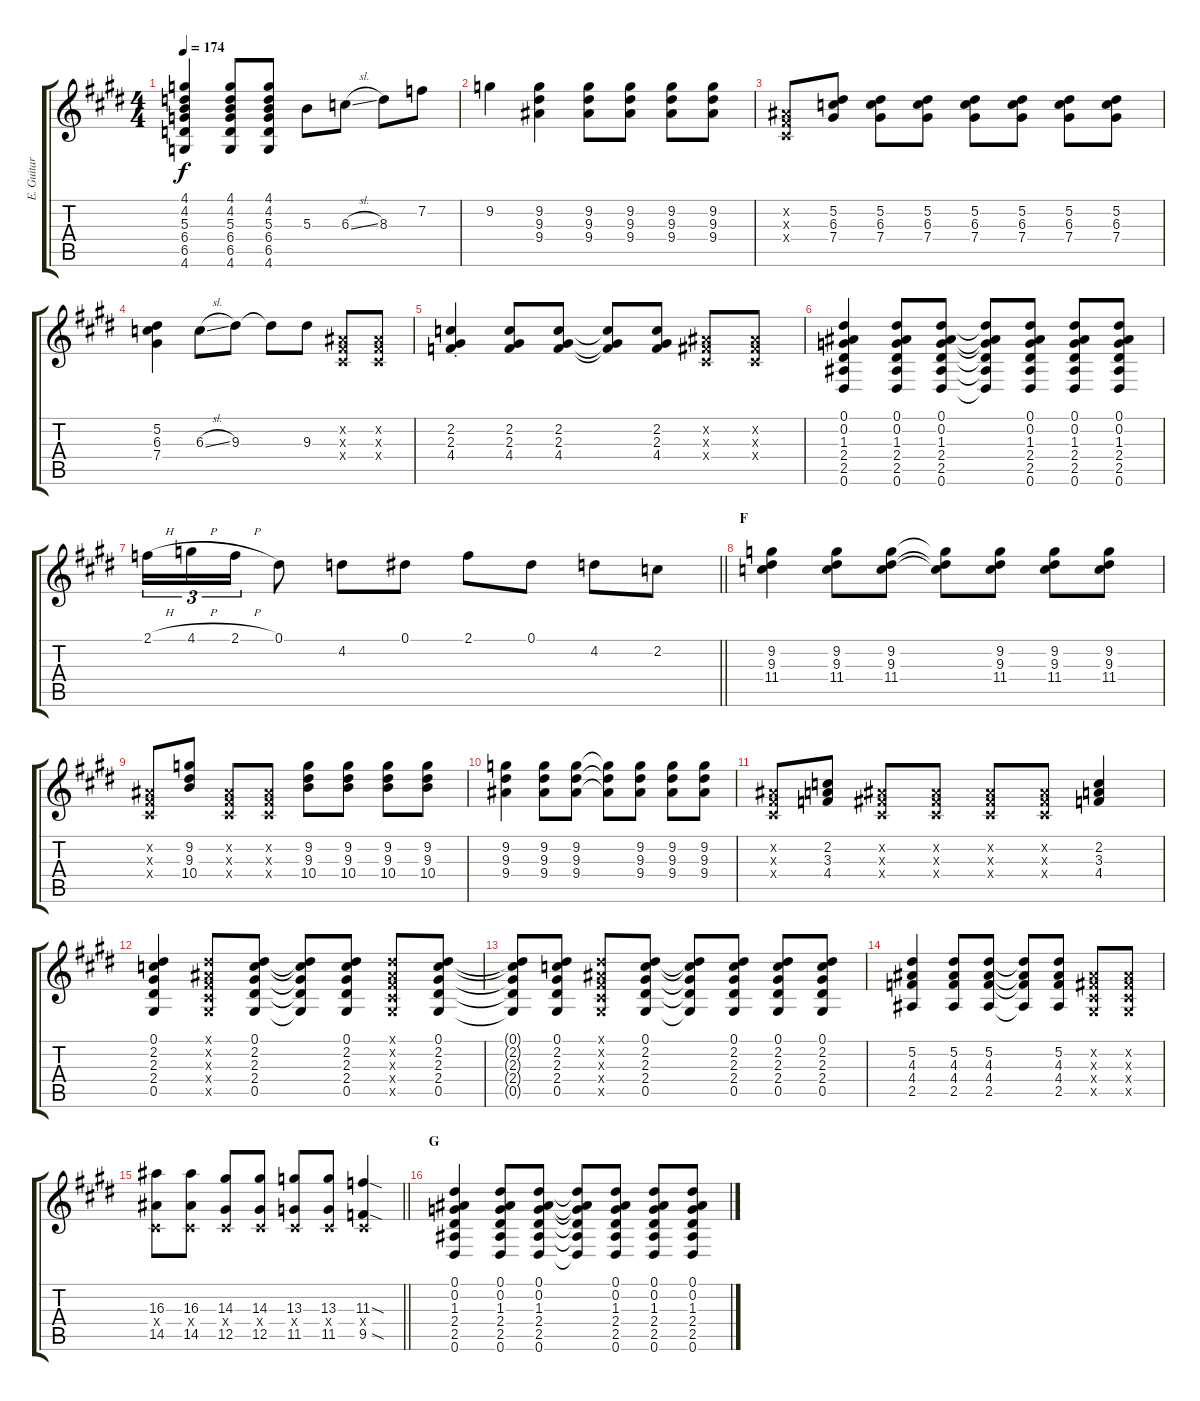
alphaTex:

\track ("E. Guitar II" "E. Guitar ") {instrument overdrivenguitar}
\staff {score tabs}
\tuning (Eb4 Bb3 Gb3 Db3 Ab2 Eb2) {hide}
\ts (4 4)
\tempo 174
\clef g2
\ks e
(4.1 4.2 5.3 6.4 6.5 4.6).4{dy f} (4.1 4.2 5.3 6.4 6.5 4.6).8 (4.1 4.2 5.3 6.4 6.5 4.6).8 5.3.8 6.3{sl}.8 8.3.8 7.2.8 |
9.2.4 (9.2 9.3 9.4).4 (9.2 9.3 9.4).8 (9.2 9.3 9.4).8 (9.2 9.3 9.4).8 (9.2 9.3 9.4).8 |
(0.2{x} 0.3{x} 0.4{x}).8 (5.2 6.3 7.4).8 (5.2 6.3 7.4).8 (5.2 6.3 7.4).8 (5.2 6.3 7.4).8 (5.2 6.3 7.4).8 (5.2 6.3 7.4).8 (5.2 6.3 7.4).8 |
(5.2 6.3 7.4).4 6.3{sl}.8 9.3.8 9.3{t}.8 9.3.8 (0.2{x} 0.3{x} 0.4{x}).8 (0.2{x} 0.3{x} 0.4{x}).8 |
(2.2{st} 2.3{st} 4.4{st}).4 (2.2 2.3 4.4).8 (2.2 2.3 4.4).8 (2.2{t} 2.3{t} 4.4{t}).8 (2.2 2.3 4.4).8 (0.2{x} 0.3{x} 0.4{x}).8 (0.2{x} 0.3{x} 0.4{x}).8 |
(0.1 0.2 1.3 2.4 2.5 0.6).4 (0.1 0.2 1.3 2.4 2.5 0.6).8 (0.1 0.2 1.3 2.4 2.5 0.6).8 (0.1{t} 0.2{t} 1.3{t} 2.4{t} 2.5{t} 0.6{t}).8 (0.1 0.2 1.3 2.4 2.5 0.6).8 (0.1 0.2 1.3 2.4 2.5 0.6).8 (0.1 0.2 1.3 2.4 2.5 0.6).8 |
\barLineRight lightlight
2.1{h}.16{tu (3 2)} 4.1{h}.16{tu (3 2)} 2.1{h}.16{tu (3 2)} 0.1.8 4.2.8 0.1.8 2.1.8 0.1.8 4.2.8 2.2.8 |
\section ("" "F")
(9.2 9.3 11.4).4 (9.2 9.3 11.4).8 (9.2 9.3 11.4).8 (9.2{t} 9.3{t} 11.4{t}).8 (9.2 9.3 11.4).8 (9.2 9.3 11.4).8 (9.2 9.3 11.4).8 |
(0.2{x} 0.3{x} 0.4{x}).8 (9.2 9.3 10.4).8 (0.2{x} 0.3{x} 0.4{x}).8 (0.2{x} 0.3{x} 0.4{x}).8 (9.2 9.3 10.4).8 (9.2 9.3 10.4).8 (9.2 9.3 10.4).8 (9.2 9.3 10.4).8 |
(9.2 9.3 9.4).4 (9.2 9.3 9.4).8 (9.2 9.3 9.4).8 (9.2{t} 9.3{t} 9.4{t}).8 (9.2 9.3 9.4).8 (9.2 9.3 9.4).8 (9.2 9.3 9.4).8 |
(0.2{x} 0.3{x} 0.4{x}).8 (2.2 3.3 4.4).8 (0.2{x} 0.3{x} 0.4{x}).8 (0.2{x} 0.3{x} 0.4{x}).8 (0.2{x} 0.3{x} 0.4{x}).8 (0.2{x} 0.3{x} 0.4{x}).8 (2.2 3.3 4.4).4 |
(0.1 2.2 2.3 2.4 0.5).4 (0.1{x} 0.2{x} 0.3{x} 0.4{x} 0.5{x}).8 (0.1 2.2 2.3 2.4 0.5).8 (0.1{t} 2.2{t} 2.3{t} 2.4{t} 0.5{t}).8 (0.1 2.2 2.3 2.4 0.5).8 (0.1{x} 0.2{x} 0.3{x} 0.4{x} 0.5{x}).8 (0.1 2.2 2.3 2.4 0.5).8 |
(0.1{t} 2.2{t} 2.3{t} 2.4{t} 0.5{t}).8 (0.1 2.2 2.3 2.4 0.5).8 (0.1{x} 0.2{x} 0.3{x} 0.4{x} 0.5{x}).8 (0.1 2.2 2.3 2.4 0.5).8 (0.1{t} 2.2{t} 2.3{t} 2.4{t} 0.5{t}).8 (0.1 2.2 2.3 2.4 0.5).8 (0.1 2.2 2.3 2.4 0.5).8 (0.1 2.2 2.3 2.4 0.5).8 |
(5.2 4.3 4.4 2.5).4 (5.2 4.3 4.4 2.5).8 (5.2 4.3 4.4 2.5).8 (5.2{t} 4.3{t} 4.4{t} 2.5{t}).8 (5.2 4.3 4.4 2.5).8 (0.2{x} 0.3{x} 0.4{x} 0.5{x}).8 (0.2{x} 0.3{x} 0.4{x} 0.5{x}).8 |
\barLineRight lightlight
(16.3 0.4{x} 14.5).8 (16.3 0.4{x} 14.5).8 (14.3 0.4{x} 12.5).8 (14.3 0.4{x} 12.5).8 (13.3 0.4{x} 11.5).8 (13.3 0.4{x} 11.5).8 (11.3{sod} 0.4{x} 9.5{sod}).4 |
\section ("" "G")
(0.1 0.2 1.3 2.4 2.5 0.6).4 (0.1 0.2 1.3 2.4 2.5 0.6).8 (0.1 0.2 1.3 2.4 2.5 0.6).8 (0.1{t} 0.2{t} 1.3{t} 2.4{t} 2.5{t} 0.6{t}).8 (0.1 0.2 1.3 2.4 2.5 0.6).8 (0.1 0.2 1.3 2.4 2.5 0.6).8 (0.1 0.2 1.3 2.4 2.5 0.6).8
